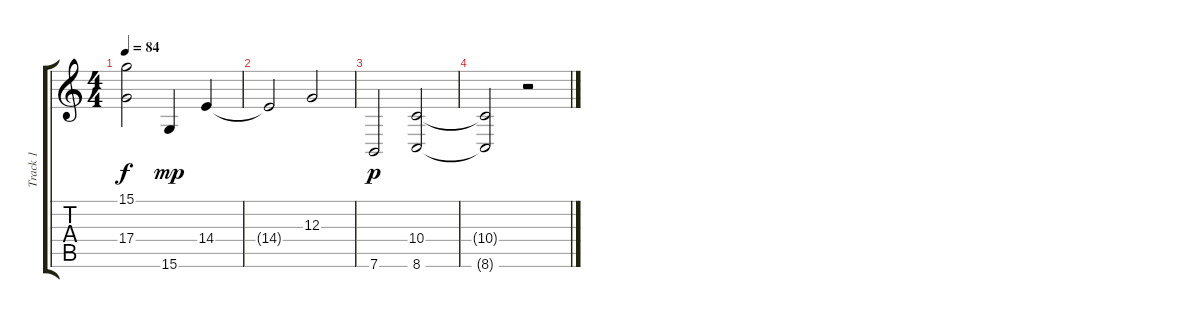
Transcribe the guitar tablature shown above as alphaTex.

\track ("Track 1" "Track 1") {instrument stringensemble2}
\staff {score tabs}
\tuning (E4 B3 G3 D3 A2 E2) {hide}
\ts (4 4)
\tempo 84
\clef g2
\ks c
(15.1{t} 17.4{t}).2{dy f} 15.6.4{dy mp} 14.4.4 |
14.4{t}.2 12.3.2 |
7.6.2{dy p} (10.4 8.6).2 |
(10.4{t} 8.6{t}).2 r.2
